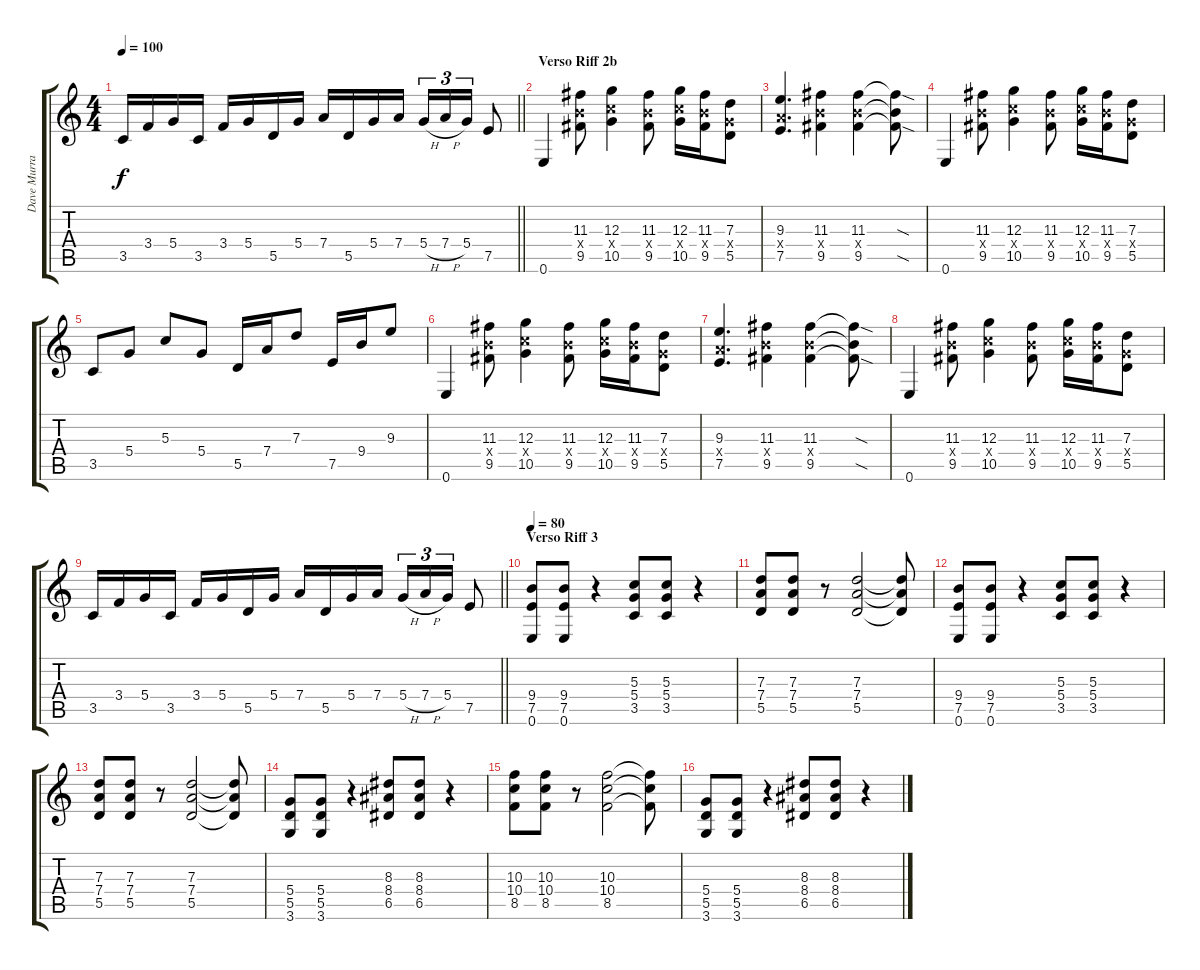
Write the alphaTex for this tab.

\track ("Dave Murray" "Dave Murra") {instrument overdrivenguitar}
\staff {score tabs}
\tuning (E4 B3 G3 D3 A2 E2) {hide}
\ts (4 4)
\tempo 100
\clef g2
\barLineRight lightlight
\ks c
3.5.16{dy f} 3.4.16 5.4.16 3.5.16 3.4.16 5.4.16 5.5.16 5.4.16 7.4.16 5.5.16 5.4.16 7.4.16 5.4{h}.16{tu (3 2)} 7.4{h}.16{tu (3 2)} 5.4.16{tu (3 2)} 7.5.8 |
\section ("" "Verso Riff 2b")
0.6.4 (11.3 9.4{x} 9.5).8 (12.3 10.4{x} 10.5).4 (11.3 9.4{x} 9.5).8 (12.3 10.4{x} 10.5).16 (11.3 9.4{x} 9.5).16 (7.3 5.4{x} 5.5).8 |
(9.3 7.4{x} 7.5).4{d} (11.3 9.4{x} 9.5).4 (11.3 9.4{x} 9.5).4 (11.3{sod t} 9.4{t} 9.5{sod t}).8 |
0.6.4 (11.3 9.4{x} 9.5).8 (12.3 10.4{x} 10.5).4 (11.3 9.4{x} 9.5).8 (12.3 10.4{x} 10.5).16 (11.3 9.4{x} 9.5).16 (7.3 5.4{x} 5.5).8 |
3.5.8 5.4.8 5.3.8 5.4.8 5.5.16 7.4.16 7.3.8 7.5.16 9.4.16 9.3.8 |
0.6.4 (11.3 9.4{x} 9.5).8 (12.3 10.4{x} 10.5).4 (11.3 9.4{x} 9.5).8 (12.3 10.4{x} 10.5).16 (11.3 9.4{x} 9.5).16 (7.3 5.4{x} 5.5).8 |
(9.3 7.4{x} 7.5).4{d} (11.3 9.4{x} 9.5).4 (11.3 9.4{x} 9.5).4 (11.3{sod t} 9.4{t} 9.5{sod t}).8 |
0.6.4 (11.3 9.4{x} 9.5).8 (12.3 10.4{x} 10.5).4 (11.3 9.4{x} 9.5).8 (12.3 10.4{x} 10.5).16 (11.3 9.4{x} 9.5).16 (7.3 5.4{x} 5.5).8 |
\barLineRight lightlight
3.5.16 3.4.16 5.4.16 3.5.16 3.4.16 5.4.16 5.5.16 5.4.16 7.4.16 5.5.16 5.4.16 7.4.16 5.4{h}.16{tu (3 2)} 7.4{h}.16{tu (3 2)} 5.4.16{tu (3 2)} 7.5.8 |
\section ("" "Verso Riff 3")
\tempo 80
(9.4 7.5 0.6).8 (9.4 7.5 0.6).8 r.4 (5.3 5.4 3.5).8 (5.3 5.4 3.5).8 r.4 |
(7.3 7.4 5.5).8 (7.3 7.4 5.5).8 r.8 (7.3 7.4 5.5).2 (7.3{t} 7.4{t} 5.5{t}).8 |
(9.4 7.5 0.6).8 (9.4 7.5 0.6).8 r.4 (5.3 5.4 3.5).8 (5.3 5.4 3.5).8 r.4 |
(7.3 7.4 5.5).8 (7.3 7.4 5.5).8 r.8 (7.3 7.4 5.5).2 (7.3{t} 7.4{t} 5.5{t}).8 |
(5.4 5.5 3.6).8 (5.4 5.5 3.6).8 r.4 (8.3 8.4 6.5).8 (8.3 8.4 6.5).8 r.4 |
(10.3 10.4 8.5).8 (10.3 10.4 8.5).8 r.8 (10.3 10.4 8.5).2 (10.3{t} 10.4{t} 8.5{t}).8 |
(5.4 5.5 3.6).8 (5.4 5.5 3.6).8 r.4 (8.3 8.4 6.5).8 (8.3 8.4 6.5).8 r.4
